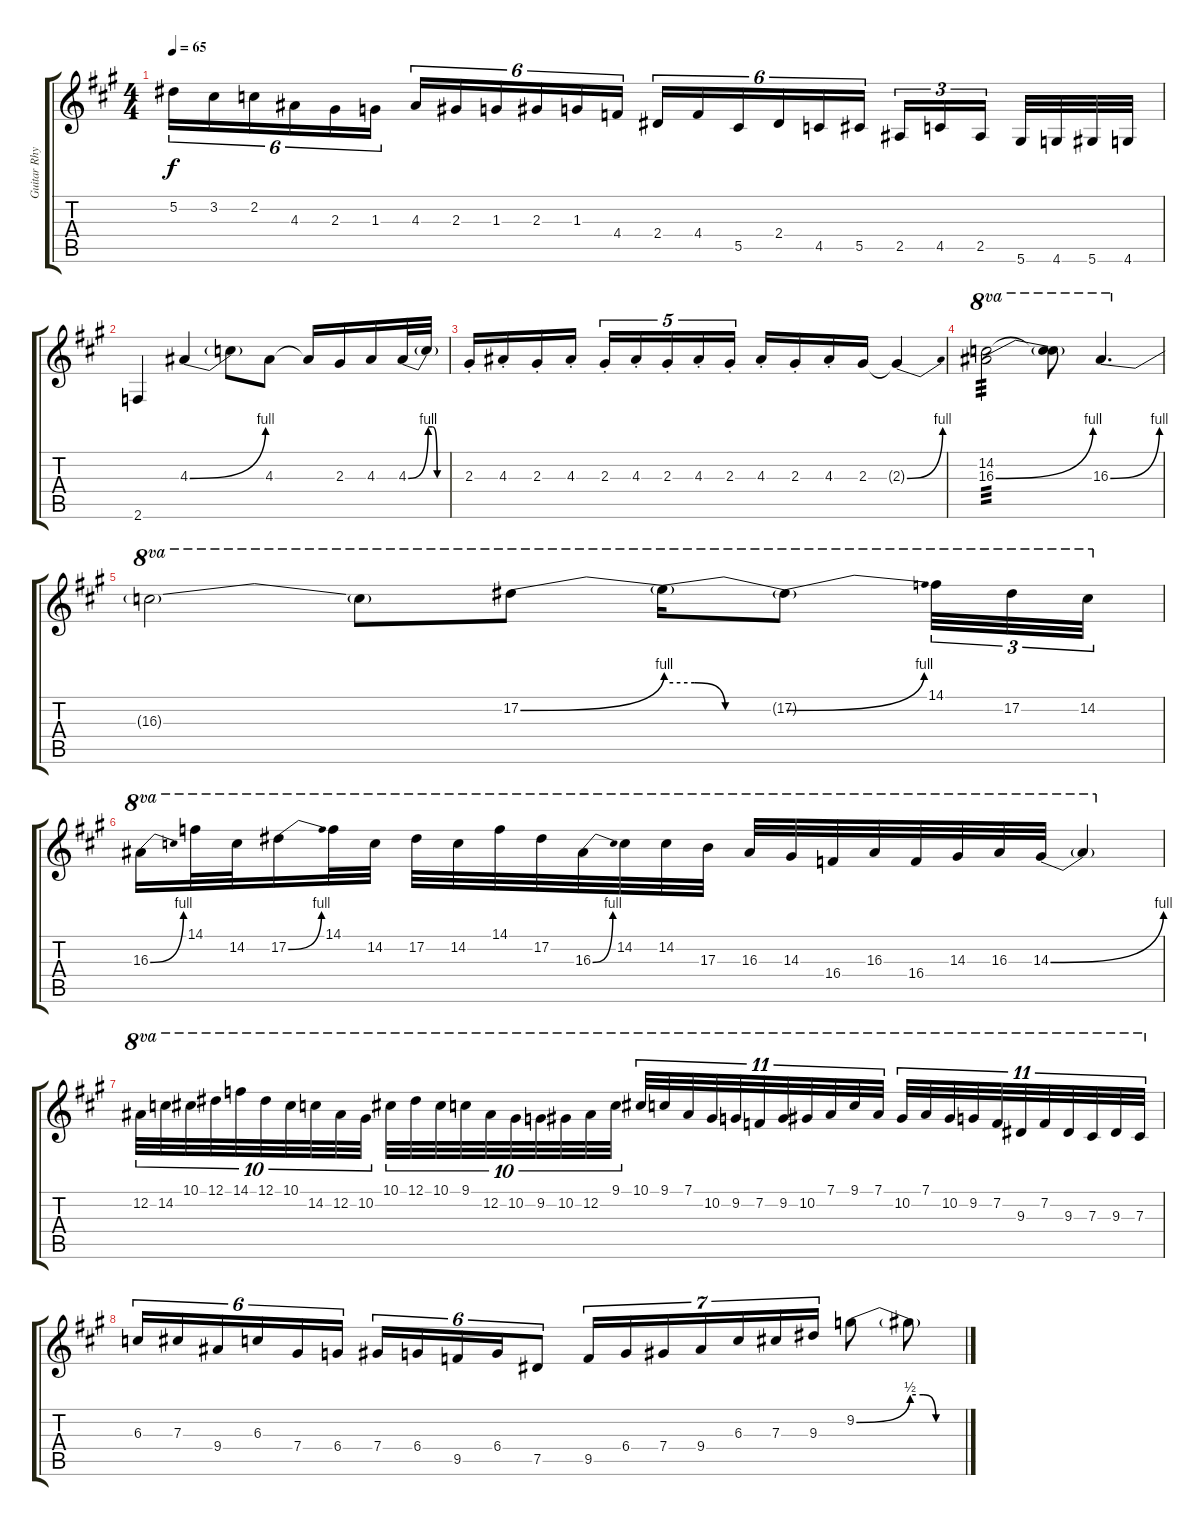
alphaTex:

\track ("Guitar Rhythm" "Guitar Rhy") {instrument distortionguitar}
\staff {score tabs}
\tuning (Eb4 Bb3 Gb3 Db3 Ab2 Eb2) {hide}
\ts (4 4)
\tempo 65
\clef g2
\ks a
5.2.16{tu (6 4) dy f} 3.2.16{tu (6 4)} 2.2.16{tu (6 4)} 4.3.16{tu (6 4)} 2.3.16{tu (6 4)} 1.3.16{tu (6 4)} 4.3.16{tu (6 4)} 2.3.16{tu (6 4)} 1.3.16{tu (6 4)} 2.3.16{tu (6 4)} 1.3.16{tu (6 4)} 4.4.16{tu (6 4)} 2.4.16{tu (6 4)} 4.4.16{tu (6 4)} 5.5.16{tu (6 4)} 2.4.16{tu (6 4)} 4.5.16{tu (6 4)} 5.5.16{tu (6 4)} 2.5.16{tu (3 2)} 4.5.16{tu (3 2)} 2.5.16{tu (3 2) beam splitsecondary} 5.6.32 4.6.32 5.6.32 4.6.32 |
2.6.4 4.3{be (bend 0 0 60 4)}.4 4.3{t}.8 4.3.8 4.3{t}.16 2.3.16 4.3.16 4.3{be (bend 0 0 60 4)}.32 4.3{be (custom 0 4 15 4 30 0 60 0) t}.32 |
2.3{st}.16 4.3{st}.16 2.3{st}.16 4.3{st}.16 2.3{st}.16{tu (5 4)} 4.3{st}.16{tu (5 4)} 2.3{st}.16{tu (5 4)} 4.3{st}.16{tu (5 4)} 2.3{st}.16{tu (5 4)} 4.3{st}.16 2.3{st}.16 4.3{st}.16 2.3.16 2.3{be (bend 0 0 60 4) t}.4 |
(14.2 16.3{be (bend 0 0 60 4)}).2{ot 8va tp 3} (14.2{t} 16.3{t}).8{ot 8va} 16.3{be (bend 0 0 60 4)}.4{d ot 8va} |
16.3{t}.2{ot 8va} 16.3{t}.8{ot 8va} 17.2{be (bend 0 0 60 4)}.8{ot 8va} 17.2{be (custom 0 2 15 2 30 0 60 0) t}.16{ot 8va} 17.2{be (bend 0 0 60 4) t}.8{ot 8va} 14.1.32{tu (3 2) ot 8va} 17.2.32{tu (3 2) ot 8va} 14.2.32{tu (3 2) ot 8va} |
16.3{be (bend 0 0 60 4)}.16{ot 8va} 14.1.32{ot 8va} 14.2.32{ot 8va} 17.2{be (bend 0 0 60 4)}.16{ot 8va} 14.1.32{ot 8va} 14.2.32{ot 8va} 17.2.32{ot 8va} 14.2.32{ot 8va} 14.1.32{ot 8va} 17.2.32{ot 8va} 16.3{be (bend 0 0 60 4)}.32{ot 8va} 14.2.32{ot 8va} 14.2.32{ot 8va} 17.3.32{ot 8va} 16.3.32{ot 8va} 14.3.32{ot 8va} 16.4.32{ot 8va} 16.3.32{ot 8va} 16.4.32{ot 8va} 14.3.32{ot 8va} 16.3.32{ot 8va} 14.3{be (bend 0 0 60 4)}.32{ot 8va} 14.3{t}.4{ot 8va} |
12.2.32{tu (10 8) ot 8va} 14.2.32{tu (10 8) ot 8va} 10.1.32{tu (10 8) ot 8va} 12.1.32{tu (10 8) ot 8va} 14.1.32{tu (10 8) ot 8va} 12.1.32{tu (10 8) ot 8va} 10.1.32{tu (10 8) ot 8va} 14.2.32{tu (10 8) ot 8va} 12.2.32{tu (10 8) ot 8va} 10.2.32{tu (10 8) ot 8va} 10.1.32{tu (10 8) ot 8va} 12.1.32{tu (10 8) ot 8va} 10.1.32{tu (10 8) ot 8va} 9.1.32{tu (10 8) ot 8va} 12.2.32{tu (10 8) ot 8va} 10.2.32{tu (10 8) ot 8va} 9.2.32{tu (10 8) ot 8va} 10.2.32{tu (10 8) ot 8va} 12.2.32{tu (10 8) ot 8va} 9.1.32{tu (10 8) ot 8va} 10.1.32{tu (11 8) ot 8va} 9.1.32{tu (11 8) ot 8va} 7.1.32{tu (11 8) ot 8va} 10.2.32{tu (11 8) ot 8va} 9.2.32{tu (11 8) ot 8va} 7.2.32{tu (11 8) ot 8va} 9.2.32{tu (11 8) ot 8va} 10.2.32{tu (11 8) ot 8va} 7.1.32{tu (11 8) ot 8va} 9.1.32{tu (11 8) ot 8va} 7.1.32{tu (11 8) ot 8va} 10.2.32{tu (11 8) ot 8va} 7.1.32{tu (11 8) ot 8va} 10.2.32{tu (11 8) ot 8va} 9.2.32{tu (11 8) ot 8va} 7.2.32{tu (11 8) ot 8va} 9.3.32{tu (11 8) ot 8va} 7.2.32{tu (11 8) ot 8va} 9.3.32{tu (11 8) ot 8va} 7.3.32{tu (11 8) ot 8va} 9.3.32{tu (11 8) ot 8va} 7.3.32{tu (11 8) ot 8va} |
6.3.16{tu (6 4)} 7.3.16{tu (6 4)} 9.4.16{tu (6 4)} 6.3.16{tu (6 4)} 7.4.16{tu (6 4)} 6.4.16{tu (6 4)} 7.4.16{tu (6 4)} 6.4.16{tu (6 4)} 9.5.16{tu (6 4)} 6.4.16{tu (6 4)} 7.5.8{tu (6 4)} 9.5.16{tu (7 4)} 6.4.16{tu (7 4)} 7.4.16{tu (7 4)} 9.4.16{tu (7 4)} 6.3.16{tu (7 4)} 7.3.16{tu (7 4)} 9.3.16{tu (7 4)} 9.2{be (bend 0 0 60 2)}.8 9.2{be (custom 0 2 15 2 30 0 60 0) t}.8
